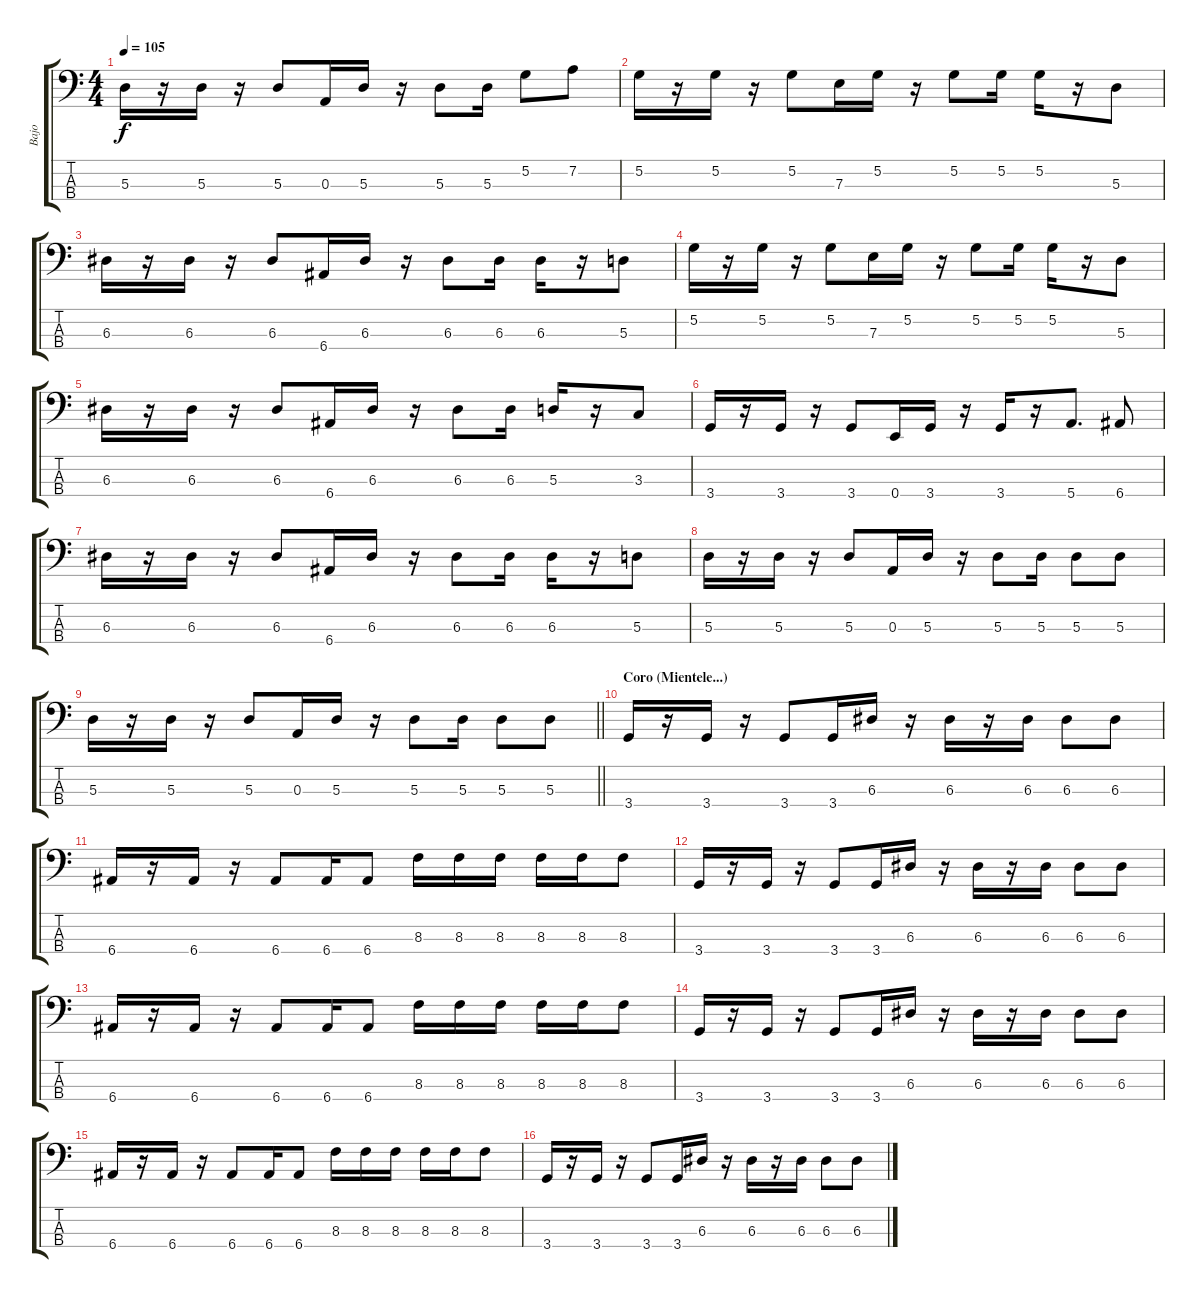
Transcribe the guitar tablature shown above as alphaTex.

\track ("Bajo" "Bajo") {instrument electricbassfinger}
\staff {score tabs}
\tuning (G2 D2 A1 E1) {hide}
\ts (4 4)
\tempo 105
\clef f4
\ks c
5.3.16{dy f} r.16 5.3.16 r.16 5.3.8 0.3.16 5.3.16 r.16 5.3.8 5.3.16 5.2.8 7.2.8 |
5.2.16 r.16 5.2.16 r.16 5.2.8 7.3.16 5.2.16 r.16 5.2.8 5.2.16 5.2.16 r.16 5.3.8 |
6.3.16 r.16 6.3.16 r.16 6.3.8 6.4.16 6.3.16 r.16 6.3.8 6.3.16 6.3.16 r.16 5.3.8 |
5.2.16 r.16 5.2.16 r.16 5.2.8 7.3.16 5.2.16 r.16 5.2.8 5.2.16 5.2.16 r.16 5.3.8 |
6.3.16 r.16 6.3.16 r.16 6.3.8 6.4.16 6.3.16 r.16 6.3.8 6.3.16 5.3.16 r.16 3.3.8 |
3.4.16 r.16 3.4.16 r.16 3.4.8 0.4.16 3.4.16 r.16 3.4.16 r.16 5.4.8{d} 6.4.8 |
6.3.16 r.16 6.3.16 r.16 6.3.8 6.4.16 6.3.16 r.16 6.3.8 6.3.16 6.3.16 r.16 5.3.8 |
5.3.16 r.16 5.3.16 r.16 5.3.8 0.3.16 5.3.16 r.16 5.3.8 5.3.16 5.3.8 5.3.8 |
\barLineRight lightlight
5.3.16 r.16 5.3.16 r.16 5.3.8 0.3.16 5.3.16 r.16 5.3.8 5.3.16 5.3.8 5.3.8 |
\section ("" "Coro (Mientele...)")
3.4.16 r.16 3.4.16 r.16 3.4.8 3.4.16 6.3.16 r.16 6.3.16 r.16 6.3.16 6.3.8 6.3.8 |
6.4.16 r.16 6.4.16 r.16 6.4.8 6.4.16 6.4.8 8.3.16 8.3.16 8.3.16 8.3.16 8.3.16 8.3.8 |
3.4.16 r.16 3.4.16 r.16 3.4.8 3.4.16 6.3.16 r.16 6.3.16 r.16 6.3.16 6.3.8 6.3.8 |
6.4.16 r.16 6.4.16 r.16 6.4.8 6.4.16 6.4.8 8.3.16 8.3.16 8.3.16 8.3.16 8.3.16 8.3.8 |
3.4.16 r.16 3.4.16 r.16 3.4.8 3.4.16 6.3.16 r.16 6.3.16 r.16 6.3.16 6.3.8 6.3.8 |
6.4.16 r.16 6.4.16 r.16 6.4.8 6.4.16 6.4.8 8.3.16 8.3.16 8.3.16 8.3.16 8.3.16 8.3.8 |
3.4.16 r.16 3.4.16 r.16 3.4.8 3.4.16 6.3.16 r.16 6.3.16 r.16 6.3.16 6.3.8 6.3.8
